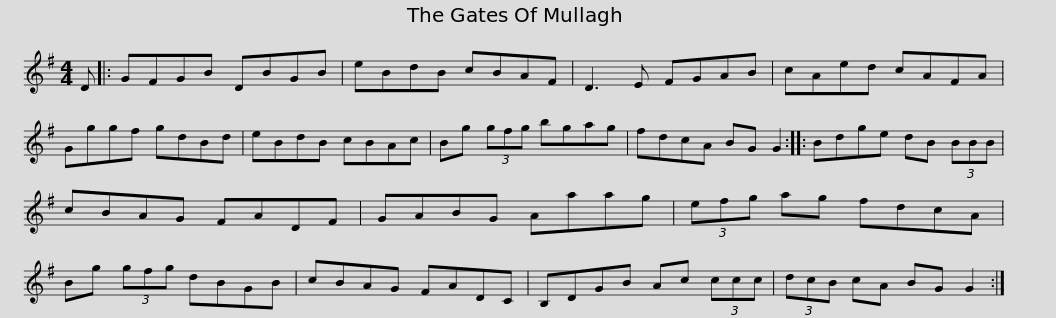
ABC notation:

X:1
L:1/8
M:4/4
I:linebreak $
K:G
V:1 treble
V:1
 D |: GFGB DBGB | eBdB cBAF | D3 E FGAB | cAed cAFA | %5
 Gggf gdBd |$ eBdB cBAc | Bg (3gfg bgag | fdcA BG G2 :: Bdge dB (3BBB | %10
 cBAG FADF |$ GABG Aaag | (3efg ag fdcA | Bg (3gfg dBGB | cBAG FADC | %15
 B,DGB Ac (3ccc |$ (3dcB cA BG G2 :| %17
